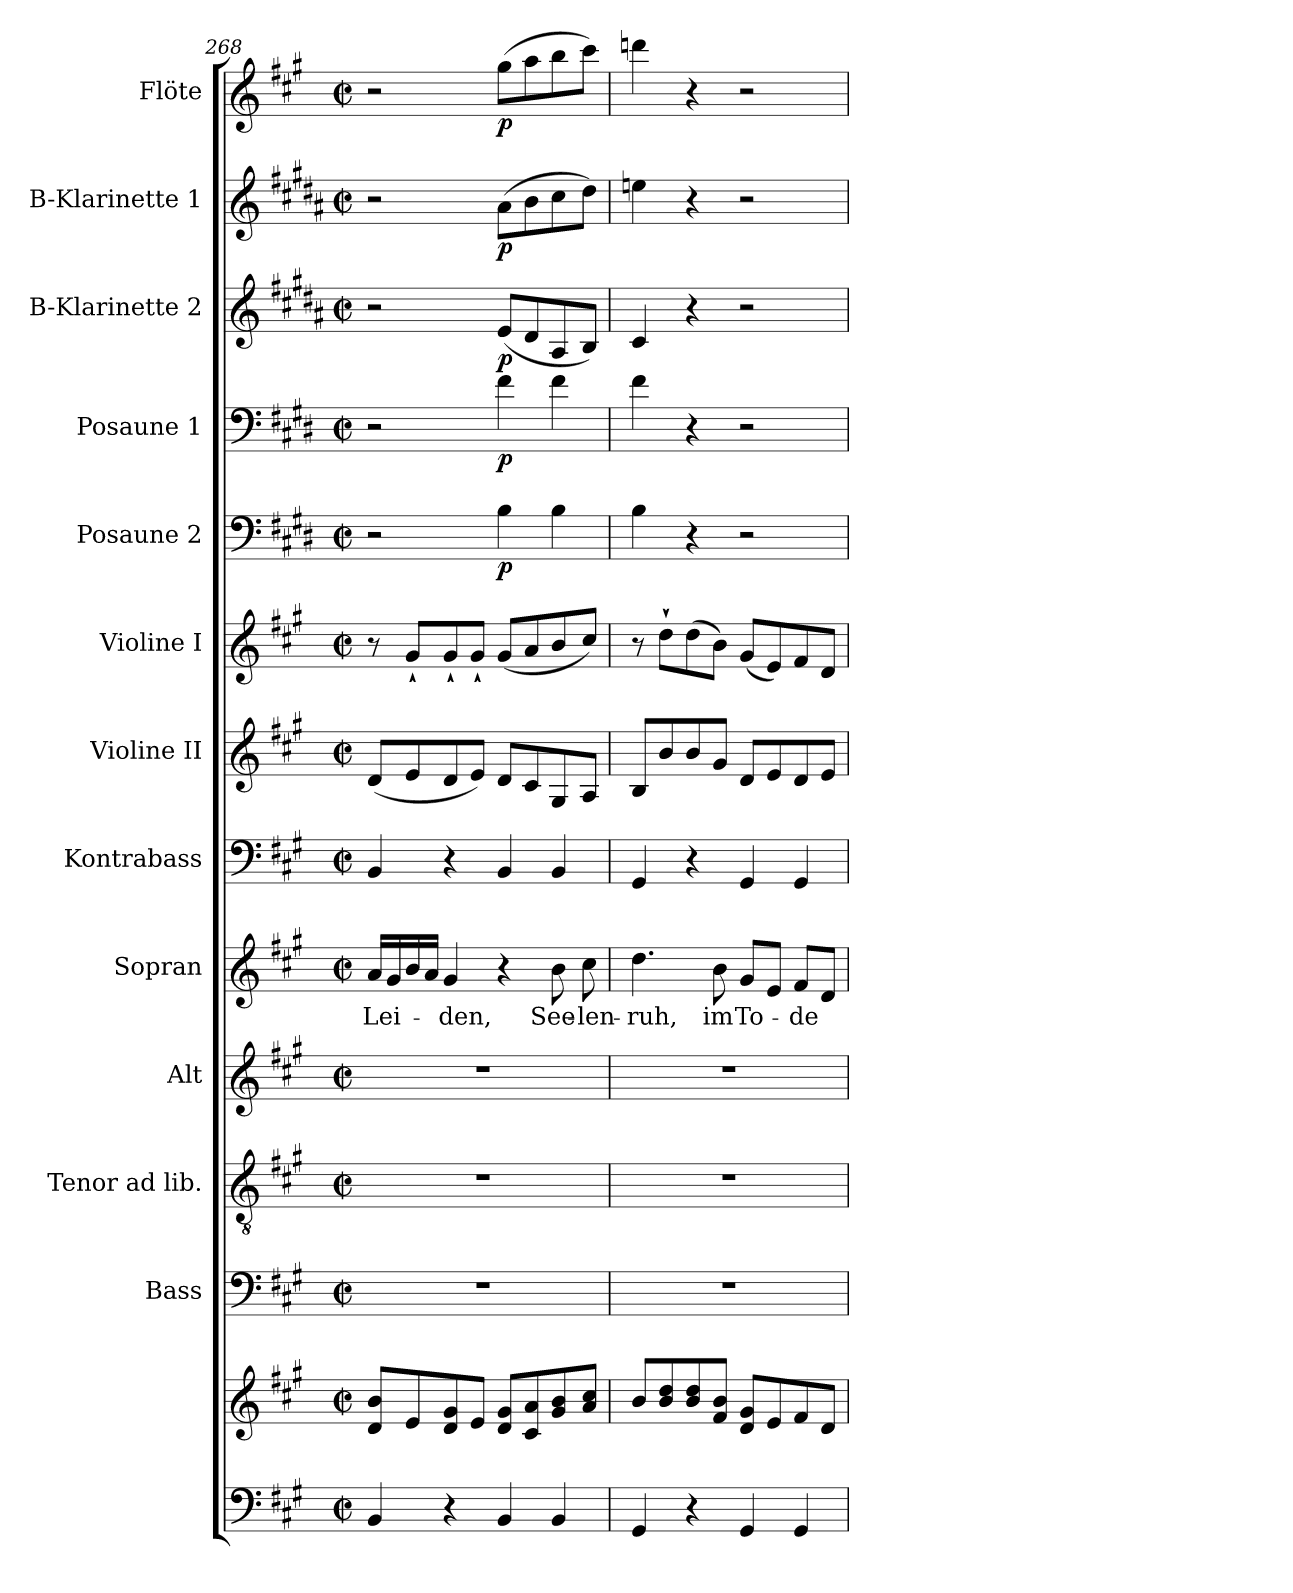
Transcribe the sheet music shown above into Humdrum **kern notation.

**kern	**kern	**kern	**kern	**kern	**kern	**text	**kern	**kern	**kern	**kern	**dynam	**kern	**dynam	**kern	**dynam	**kern	**dynam	**kern	**dynam
*part13	*part13	*part12	*part11	*part10	*part9	*part9	*part8	*part7	*part6	*part5	*part5	*part4	*part4	*part3	*part3	*part2	*part2	*part1	*part1
*staff14	*staff13	*staff12	*staff11	*staff10	*staff9	*staff9	*staff8	*staff7	*staff6	*staff5	*staff5	*staff4	*staff4	*staff3	*staff3	*staff2	*staff2	*staff1	*staff1
*	*	*I"Bass	*I"Tenor ad lib.	*I"Alt	*I"Sopran	*	*I"Kontrabass	*I"Violine II	*I"Violine I	*I"Posaune 2	*	*I"Posaune 1	*	*I"B-Klarinette 2	*	*I"B-Klarinette 1	*	*I"Flöte	*
*	*	*I'B.	*I'T.	*I'A.	*I'S.	*	*I'Kb.	*I'Vl. II	*I'Vl. I	*I'Pos 2	*	*I'Pos. 1	*	*I'B Kl. 2	*	*I'B Kl. 1	*	*I'Fl.	*
*clefF4	*clefG2	*clefF4	*clefGv2	*clefG2	*clefG2	*	*clefF4	*clefG2	*clefG2	*clefF4	*	*clefF4	*	*clefG2	*	*clefG2	*	*clefG2	*
*	*	*	*	*	*	*	*ITrd7c12	*	*	*ITrd4c7	*	*ITrd4c7	*	*ITrd1c2	*	*ITrd1c2	*	*	*
*k[f#c#g#]	*k[f#c#g#]	*k[f#c#g#]	*k[f#c#g#]	*k[f#c#g#]	*k[f#c#g#]	*	*k[f#c#g#]	*k[f#c#g#]	*k[f#c#g#]	*k[f#c#g#]	*	*k[f#c#g#]	*	*k[f#c#g#]	*	*k[f#c#g#]	*	*k[f#c#g#]	*
*A:	*A:	*A:	*A:	*A:	*A:	*	*A:	*A:	*A:	*A:	*	*A:	*	*A:	*	*A:	*	*A:	*
*M2/2	*M2/2	*M2/2	*M2/2	*M2/2	*M2/2	*	*M2/2	*M2/2	*M2/2	*M2/2	*	*M2/2	*	*M2/2	*	*M2/2	*	*M2/2	*
*met(c|)	*met(c|)	*met(c|)	*met(c|)	*met(c|)	*met(c|)	*	*met(c|)	*met(c|)	*met(c|)	*met(c|)	*	*met(c|)	*	*met(c|)	*	*met(c|)	*	*met(c|)	*
=268	=268	=268	=268	=268	=268	=268	=268	=268	=268	=268	=268	=268	=268	=268	=268	=268	=268	=268	=268
!	!	!	!	!	!	!LO:LY:b	!	!	!	!	!	!	!	!	!	!	!	!	!
4BB/	8d/ 8b/L	1r	1r	1r	16a/LL	Lei-	4BBB/	(<8d/L	8r	2r	.	2r	.	2r	.	2r	.	2r	.
.	.	.	.	.	16g#/	.	.	.	.	.	.	.	.	.	.	.	.	.	.
.	8e/	.	.	.	16b/	.	.	8e/	8g#`</L	.	.	.	.	.	.	.	.	.	.
.	.	.	.	.	16a/JJ	.	.	.	.	.	.	.	.	.	.	.	.	.	.
!	!	!	!	!	!	!LO:LY:b	!	!	!	!	!	!	!	!	!	!	!	!	!
4r	8d/ 8g#/	.	.	.	4g#/	-den,	4r	8d/	8g#`</	.	.	.	.	.	.	.	.	.	.
.	8e/J	.	.	.	.	.	.	8e/J)	8g#`</J	.	.	.	.	.	.	.	.	.	.
!	!	!	!	!	!	!	!	!	!	!	!LO:DY:b	!	!LO:DY:b	!	!LO:DY:b	!	!LO:DY:b	!	!LO:DY:b
4BB/	8d/ 8g#/L	.	.	.	4r	.	4BBB/	8d/L	(<8g#/L	4E\	p	4B\	p	(<8d/L	p	(>8g#\L	p	(>8gg#\L	p
.	8c#/ 8a/	.	.	.	.	.	.	8c#/	8a/	.	.	.	.	8c#/	.	8a\	.	8aa\	.
!	!	!	!	!	!	!LO:LY:b	!	!	!	!	!	!	!	!	!	!	!	!	!
4BB/	8g#/ 8b/	.	.	.	8b\	See-	4BBB/	8G#/	8b/	4E\	.	4B\	.	8G#/	.	8b\	.	8bb\	.
!	!	!	!	!	!	!LO:LY:b	!	!	!	!	!	!	!	!	!	!	!	!	!
.	8a/ 8cc#/J	.	.	.	8cc#\	-len-	.	8A/J	8cc#/J)	.	.	.	.	8A/J)	.	8cc#\J)	.	8ccc#\J)	.
=269	=269	=269	=269	=269	=269	=269	=269	=269	=269	=269	=269	=269	=269	=269	=269	=269	=269	=269	=269
!	!	!	!	!	!	!LO:LY:b	!	!	!	!	!	!	!	!	!	!	!	!	!
4GG#/	8b/L	1r	1r	1r	4.dd\	-ruh,	4GGG#/	8B/L	8r	4E\	.	4B\	.	4B/	.	4ddn\	.	4dddn\	.
.	8b/ 8dd/	.	.	.	.	.	.	8b/	8dd`>\L	.	.	.	.	.	.	.	.	.	.
4r	8b/ 8dd/	.	.	.	.	.	4r	8b/	(>8dd\	4r	.	4r	.	4r	.	4r	.	4r	.
!	!	!	!	!	!	!LO:LY:b	!	!	!	!	!	!	!	!	!	!	!	!	!
.	8f#/ 8b/J	.	.	.	8b\	im	.	8g#/J	8b\J)	.	.	.	.	.	.	.	.	.	.
!	!	!	!	!	!	!LO:LY:b	!	!	!	!	!	!	!	!	!	!	!	!	!
4GG#/	8d/ 8g#/L	.	.	.	8g#/L	To-	4GGG#/	8d/L	(<8g#/L	2r	.	2r	.	2r	.	2r	.	2r	.
.	8e/	.	.	.	8e/J	.	.	8e/	8e/)	.	.	.	.	.	.	.	.	.	.
!	!	!	!	!	!	!LO:LY:b	!	!	!	!	!	!	!	!	!	!	!	!	!
4GG#/	8f#/	.	.	.	8f#/L	-de	4GGG#/	8d/	8f#/	.	.	.	.	.	.	.	.	.	.
.	8d/J	.	.	.	8d/J	.	.	8e/J	8d/J	.	.	.	.	.	.	.	.	.	.
=	=	=	=	=	=	=	=	=	=	=	=	=	=	=	=	=	=	=	=
*-	*-	*-	*-	*-	*-	*-	*-	*-	*-	*-	*-	*-	*-	*-	*-	*-	*-	*-	*-
